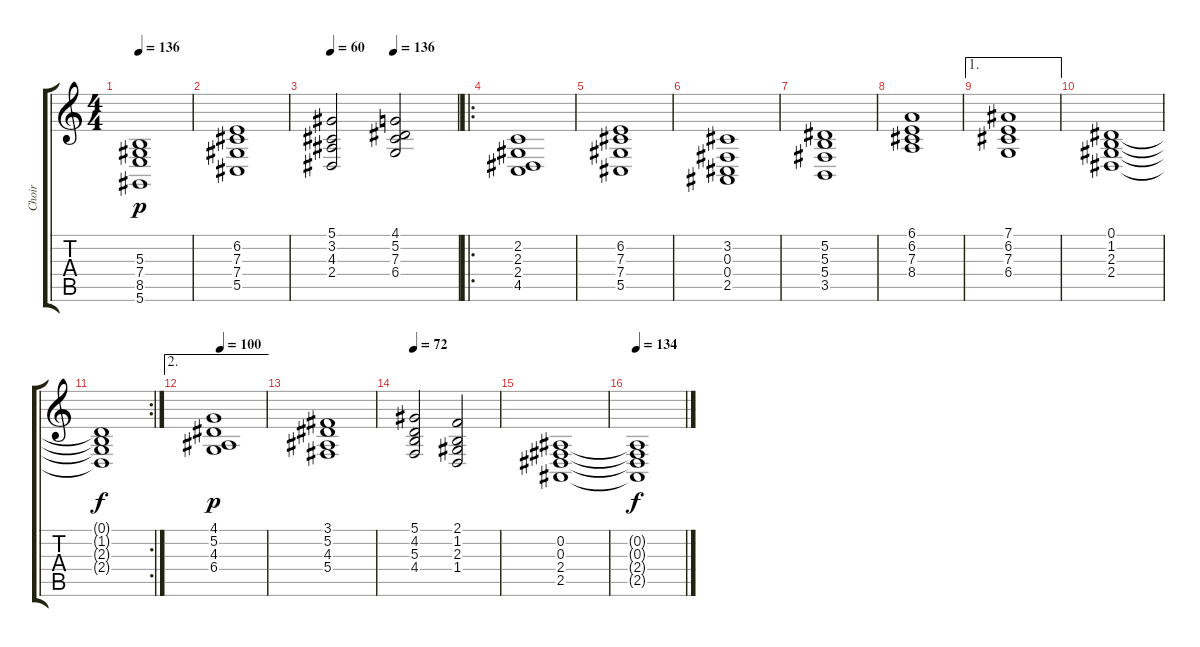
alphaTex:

\track ("Choir" "Choir") {instrument choiraahs}
\staff {score tabs}
\tuning (Eb4 Bb3 Gb3 Db3 Ab2 Eb2) {hide}
\ts (4 4)
\tempo 136
\clef g2
\ks c
(5.3 7.4 8.5 5.6).1{dy p} |
(6.2 7.3 7.4 5.5).1 |
\tempo 60
\tempo (136 0.5)
(5.1 3.2 4.3 2.4).2 (4.1 5.2 7.3 6.4).2 |
\ro
(2.2 2.3 2.4 4.5).1 |
(6.2 7.3 7.4 5.5).1 |
(3.2 0.3 0.4 2.5).1 |
(5.2 5.3 5.4 3.5).1 |
(6.1 6.2 7.3 8.4).1 |
\ae 1
(7.1 6.2 7.3 6.4).1 |
(0.1 1.2 2.3 2.4).1 |
\rc 2
(0.1{t} 1.2{t} 2.3{t} 2.4{t}).1{dy f} |
\ae 2
\tempo 100
(4.1 5.2 4.3 6.4).1{dy p} |
(3.1 5.2 4.3 5.4).1 |
\tempo 72
(5.1 4.2 5.3 4.4).2 (2.1 1.2 2.3 1.4).2 |
(0.2 0.3 2.4 2.5).1 |
\tempo 134
(0.2{t} 0.3{t} 2.4{t} 2.5{t}).1{dy f}
